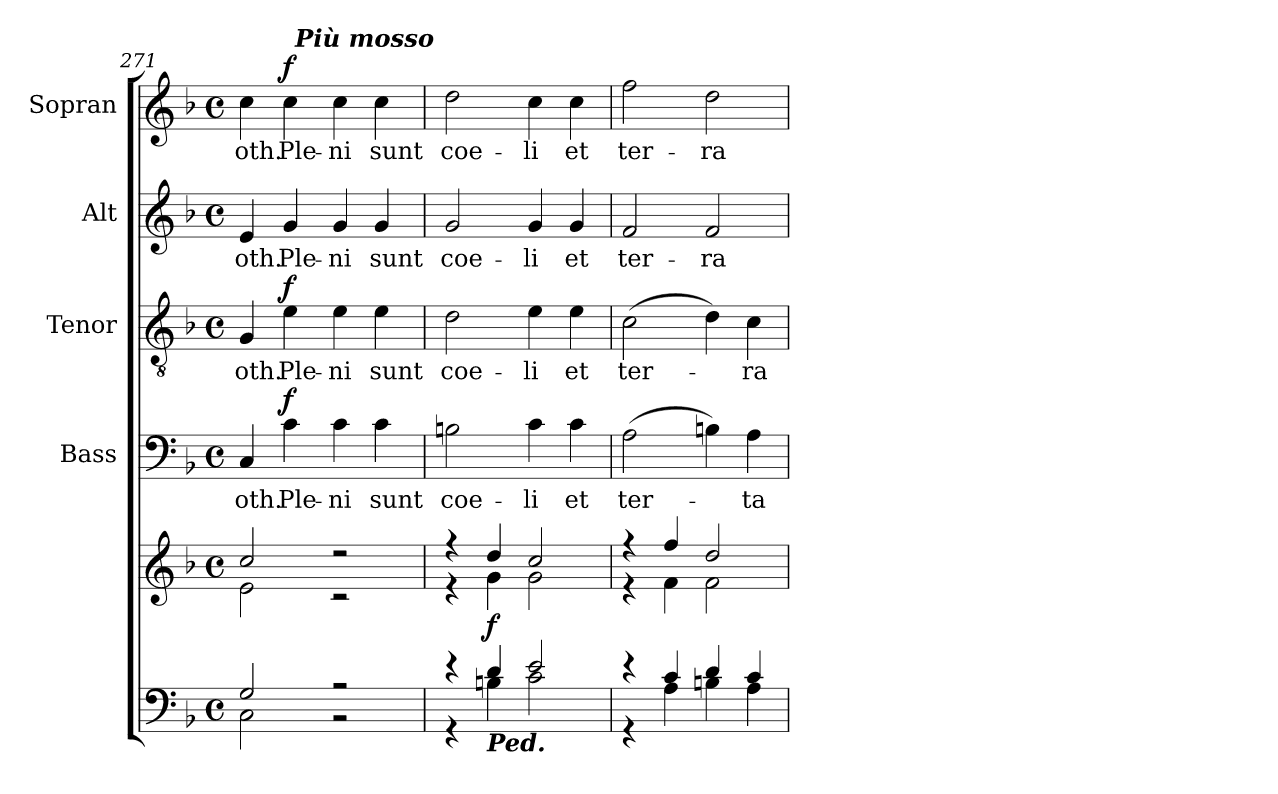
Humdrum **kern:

**kern	**kern	**dynam	**kern	**text	**dynam	**kern	**text	**dynam	**kern	**text	**kern	**text	**dynam
*part5	*part5	*part5	*part4	*part4	*part4	*part3	*part3	*part3	*part2	*part2	*part1	*part1	*part1
*staff6	*staff5	*staff5/6	*staff4	*staff4	*staff4	*staff3	*staff3	*staff3	*staff2	*staff2	*staff1	*staff1	*staff1
*	*	*	*I"Bass	*	*	*I"Tenor	*	*	*I"Alt	*	*I"Sopran	*	*
*	*	*	*I'B.	*	*	*I'T.	*	*	*I'A.	*	*I'S.	*	*
*clefF4	*clefG2	*	*clefF4	*	*	*clefGv2	*	*	*clefG2	*	*clefG2	*	*
*k[b-]	*k[b-]	*	*k[b-]	*	*	*k[b-]	*	*	*k[b-]	*	*k[b-]	*	*
*F:	*F:	*	*F:	*	*	*F:	*	*	*F:	*	*F:	*	*
*M4/4	*M4/4	*	*M4/4	*	*	*M4/4	*	*	*M4/4	*	*M4/4	*	*
*met(c)	*met(c)	*	*met(c)	*	*	*met(c)	*	*	*met(c)	*	*met(c)	*	*
=271	=271	=271	=271	=271	=271	=271	=271	=271	=271	=271	=271	=271	=271
*^	*^	*	*	*	*	*	*	*	*	*	*	*	*
!	!	!	!	!	!	!LO:LY:b	!	!	!LO:LY:b	!	!	!LO:LY:b	!	!LO:LY:b	!
*	*	*	*	*	*	*	*	*	*	*	*	*	*^	*	*
2G/	2C\	2cc/	2e\	.	4C/	-oth.	.	4G/	-oth.	.	4e/	-oth.	4cc\	4ryy	-oth.	.
!	!	!	!	!	!	!LO:LY:b	!LO:DY:a	!	!LO:LY:b	!LO:DY:a	!	!LO:LY:b	!	!	!LO:LY:b	!LO:DY:a
.	.	.	.	.	4c\	Ple-	f	4e\	Ple-	f	4g/	Ple-	4cc\	32ryy	Ple-	f
!	!	!	!	!	!	!	!	!	!	!	!	!	!	!LO:TX:a:Bi:t=Più mosso	!	!
.	.	.	.	.	.	.	.	.	.	.	.	.	.	2ryy	.	.
!	!	!	!	!	!	!LO:LY:b	!	!	!LO:LY:b	!	!	!LO:LY:b	!	!	!LO:LY:b	!
2r	2r	2r	2r	.	4c\	-ni	.	4e\	-ni	.	4g/	-ni	4cc\	.	-ni	.
!	!	!	!	!	!	!LO:LY:b	!	!	!LO:LY:b	!	!	!LO:LY:b	!	!	!LO:LY:b	!
.	.	.	.	.	4c\	sunt	.	4e\	sunt	.	4g/	sunt	4cc\	.	sunt	.
.	.	.	.	.	.	.	.	.	.	.	.	.	.	8..ryy	.	.
=272	=272	=272	=272	=272	=272	=272	=272	=272	=272	=272	=272	=272	=272	=272	=272	=272
!	!	!	!	!	!	!LO:LY:b	!	!	!LO:LY:b	!	!	!LO:LY:b	!	!	!LO:LY:b	!
*	*	*	*	*	*	*	*	*	*	*	*	*	*v	*v	*	*
4r	4r	4r	4r	.	2Bn\	coe-	.	2d\	coe-	.	2g/	coe-	2dd\	coe-	.
!LO:TX:b:Bi:t=Ped.	!	!	!	!	!	!	!	!	!	!	!	!	!	!	!
!	!	!	!	!LO:DY:b	!	!	!	!	!	!	!	!	!	!	!
4d/	4Bn\	4dd/	4g\	f	.	.	.	.	.	.	.	.	.	.	.
!	!	!	!	!	!	!LO:LY:b	!	!	!LO:LY:b	!	!	!LO:LY:b	!	!LO:LY:b	!
2e/	2c\	2cc/	2g\	.	4c\	-li	.	4e\	-li	.	4g/	-li	4cc\	-li	.
!	!	!	!	!	!	!LO:LY:b	!	!	!LO:LY:b	!	!	!LO:LY:b	!	!LO:LY:b	!
.	.	.	.	.	4c\	et	.	4e\	et	.	4g/	et	4cc\	et	.
=273	=273	=273	=273	=273	=273	=273	=273	=273	=273	=273	=273	=273	=273	=273	=273
!	!	!	!	!	!	!LO:LY:b	!	!	!LO:LY:b	!	!	!LO:LY:b	!	!LO:LY:b	!
4r	4r	4r	4r	.	(>2A\	ter-	.	(>2c\	ter-	.	2f/	ter-	2ff\	ter-	.
4c/	4A\	4ff/	4f\	.	.	.	.	.	.	.	.	.	.	.	.
!	!	!	!	!	!	!	!	!	!	!	!	!LO:LY:b	!	!LO:LY:b	!
4d/	4Bn\	2dd/	2f\	.	4Bn\)	.	.	4d\)	.	.	2f/	-ra	2dd\	-ra	.
!	!	!	!	!	!	!LO:LY:b	!	!	!LO:LY:b	!	!	!	!	!	!
4c/	4A\	.	.	.	4A\	-ta	.	4c\	-ra	.	.	.	.	.	.
*v	*v	*	*	*	*	*	*	*	*	*	*	*	*	*	*
*	*v	*v	*	*	*	*	*	*	*	*	*	*	*	*
=	=	=	=	=	=	=	=	=	=	=	=	=	=
*-	*-	*-	*-	*-	*-	*-	*-	*-	*-	*-	*-	*-	*-
